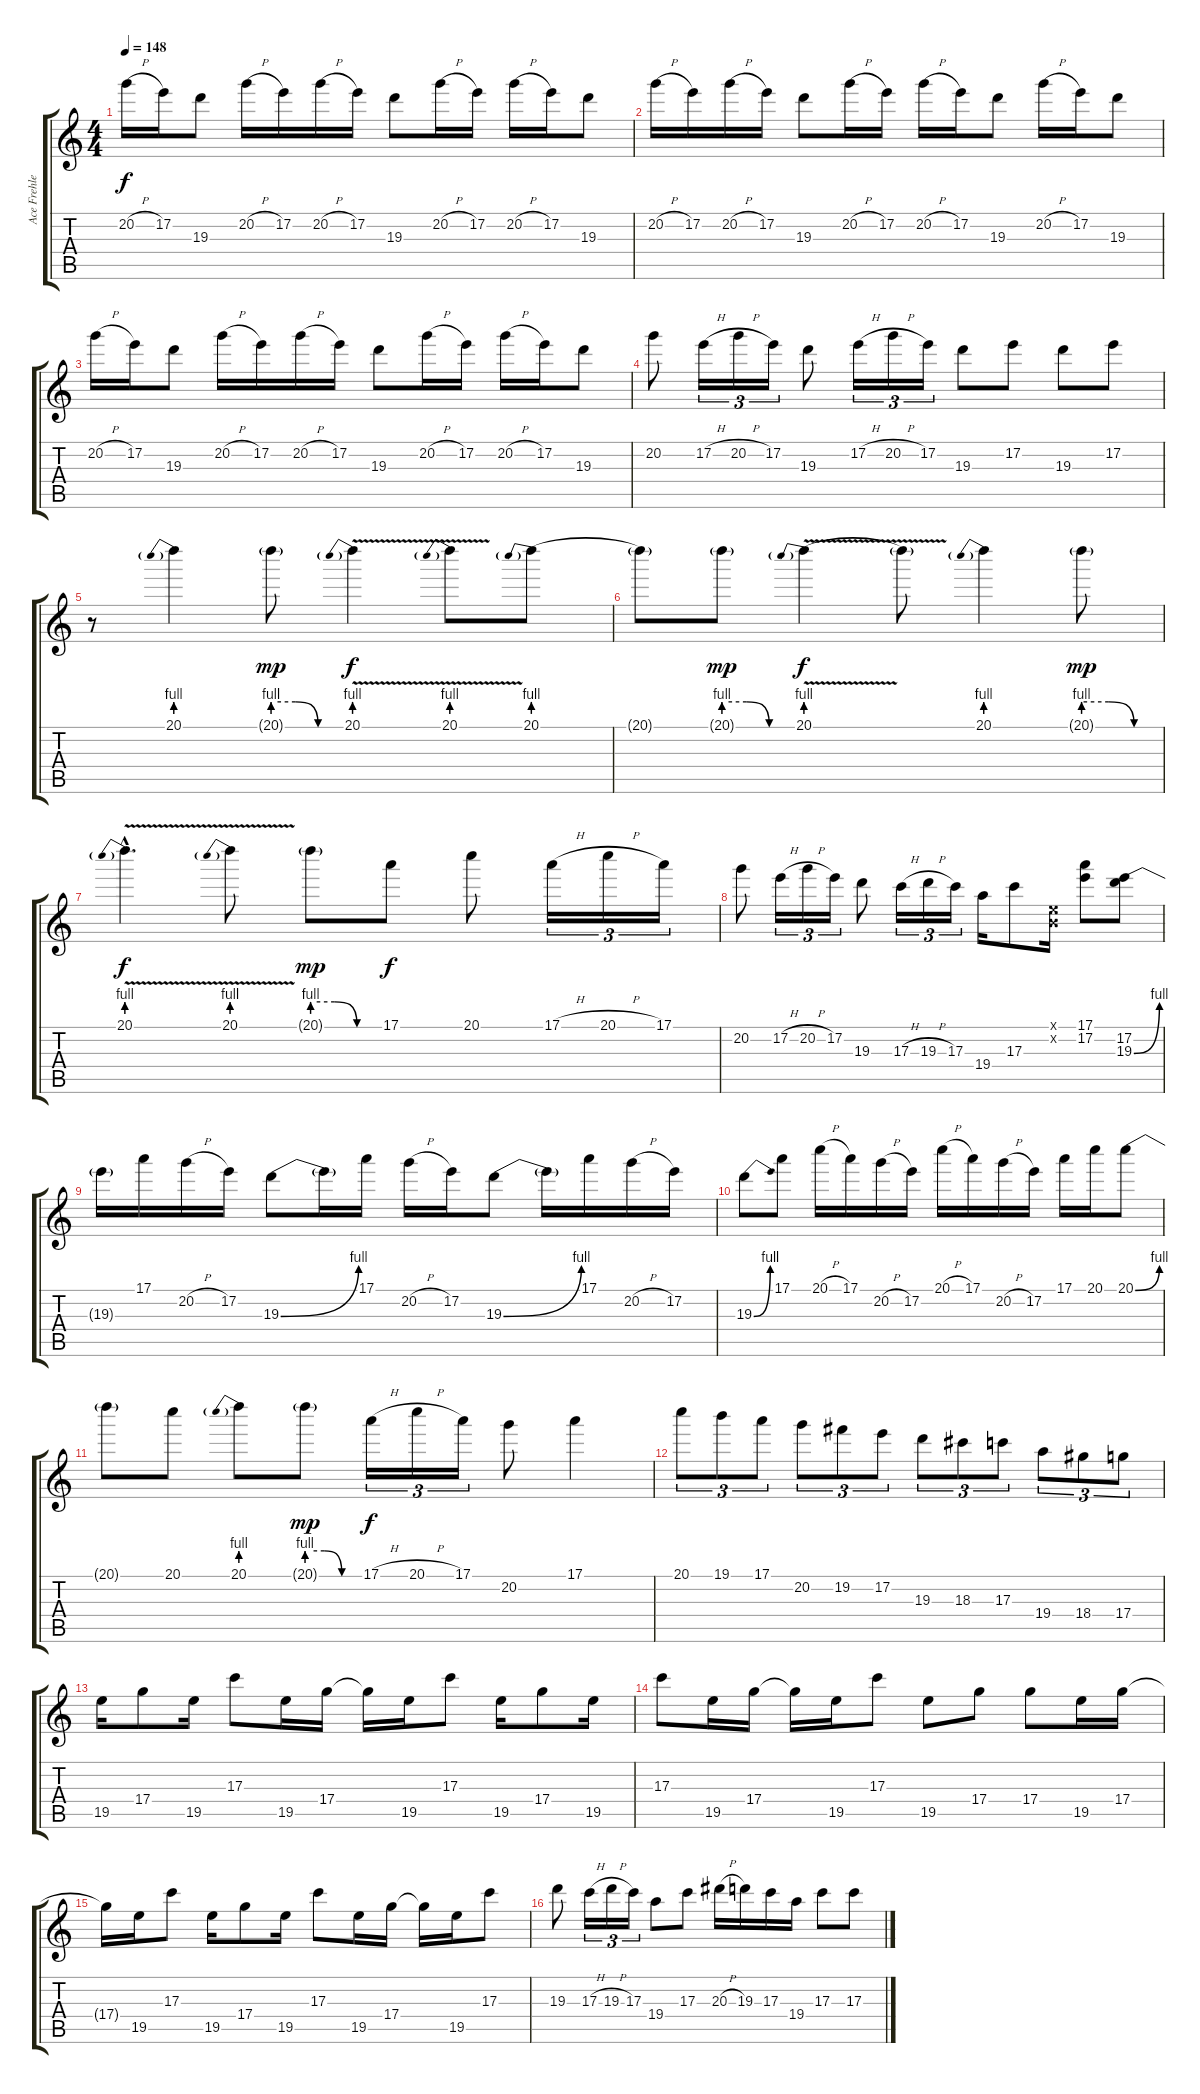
\track ("Ace Frehley" "Ace Frehle") {instrument overdrivenguitar}
\staff {score tabs}
\tuning (E4 B3 G3 D3 A2 E2) {hide}
\ts (4 4)
\tempo 148
\clef g2
\ks c
20.2{h}.16{dy f} 17.2.16 19.3.8 20.2{h}.16 17.2.16 20.2{h}.16 17.2.16 19.3.8 20.2{h}.16 17.2.16 20.2{h}.16 17.2.16 19.3.8 |
20.2{h}.16 17.2.16 20.2{h}.16 17.2.16 19.3.8 20.2{h}.16 17.2.16 20.2{h}.16 17.2.16 19.3.8 20.2{h}.16 17.2.16 19.3.8 |
20.2{h}.16 17.2.16 19.3.8 20.2{h}.16 17.2.16 20.2{h}.16 17.2.16 19.3.8 20.2{h}.16 17.2.16 20.2{h}.16 17.2.16 19.3.8 |
20.2.8 17.2{h}.16{tu (3 2)} 20.2{h}.16{tu (3 2)} 17.2.16{tu (3 2)} 19.3.8 17.2{h}.16{tu (3 2)} 20.2{h}.16{tu (3 2)} 17.2.16{tu (3 2)} 19.3.8 17.2.8 19.3.8 17.2.8 |
r.8 20.1{be (prebend 0 4 60 4)}.4 20.1{be (custom 0 4 20 4 40 0 60 0) g}.8{dy mp} 20.1{be (prebend 0 4 60 4) v}.4{dy f} 20.1{be (prebend 0 4 60 4) v}.8 20.1{be (prebend 0 4 60 4)}.8 |
20.1{t}.8 20.1{be (custom 0 4 20 4 40 0 60 0) g}.8{dy mp} 20.1{be (prebend 0 4 60 4) v}.4{dy f} 20.1{t}.8 20.1{be (prebend 0 4 60 4)}.4 20.1{be (custom 0 4 20 4 40 0 60 0) g}.8{dy mp} |
20.1{be (prebend 0 4 60 4) v hac}.4{d dy f} 20.1{be (prebend 0 4 60 4) v}.8 20.1{be (custom 0 4 20 4 40 0 60 0) g}.8{dy mp} 17.1.8{dy f} 20.1.8 17.1{h}.16{tu (3 2)} 20.1{h}.16{tu (3 2)} 17.1.16{tu (3 2)} |
20.2.8 17.2{h}.16{tu (3 2)} 20.2{h}.16{tu (3 2)} 17.2.16{tu (3 2)} 19.3.8 17.3{h}.16{tu (3 2)} 19.3{h}.16{tu (3 2)} 17.3.16{tu (3 2)} 19.4.16 17.3.8 (0.1{x} 0.2{x}).16 (17.1 17.2).8 (17.2 19.3{be (bend 0 0 60 4)}).8 |
19.3{t}.16 17.1.16 20.2{h}.16 17.2.16 19.3{be (bend 0 0 60 4)}.8 19.3{t}.16 17.1.16 20.2{h}.16 17.2.16 19.3{be (bend 0 0 60 4)}.8 19.3{t}.16 17.1.16 20.2{h}.16 17.2.16 |
19.3{be (bend 0 0 60 4)}.8 17.1.8 20.1{h}.16 17.1.16 20.2{h}.16 17.2.16 20.1{h}.16 17.1.16 20.2{h}.16 17.2.16 17.1.16 20.1.16 20.1{be (bend 0 0 60 4)}.8 |
20.1{t}.8 20.1.8 20.1{be (prebend 0 4 60 4)}.8 20.1{be (custom 0 4 20 4 40 0 60 0) g}.8{dy mp} 17.1{h}.16{tu (3 2) dy f} 20.1{h}.16{tu (3 2)} 17.1.16{tu (3 2)} 20.2.8 17.1.4 |
20.1.8{tu (3 2)} 19.1.8{tu (3 2)} 17.1.8{tu (3 2)} 20.2.8{tu (3 2)} 19.2.8{tu (3 2)} 17.2.8{tu (3 2)} 19.3.8{tu (3 2)} 18.3.8{tu (3 2)} 17.3.8{tu (3 2)} 19.4.8{tu (3 2)} 18.4.8{tu (3 2)} 17.4.8{tu (3 2)} |
19.5.16 17.4.8 19.5.16 17.3.8 19.5.16 17.4.16 17.4{t}.16 19.5.16 17.3.8 19.5.16 17.4.8 19.5.16 |
17.3.8 19.5.16 17.4.16 17.4{t}.16 19.5.16 17.3.8 19.5.8 17.4.8 17.4.8 19.5.16 17.4.16 |
17.4{t}.16 19.5.16 17.3.8 19.5.16 17.4.8 19.5.16 17.3.8 19.5.16 17.4.16 17.4{t}.16 19.5.16 17.3.8 |
19.3.8 17.3{h}.16{tu (3 2)} 19.3{h}.16{tu (3 2)} 17.3.16{tu (3 2)} 19.4.8 17.3.8 20.3{h}.16 19.3.16 17.3.16 19.4.16 17.3.8 17.3.8
